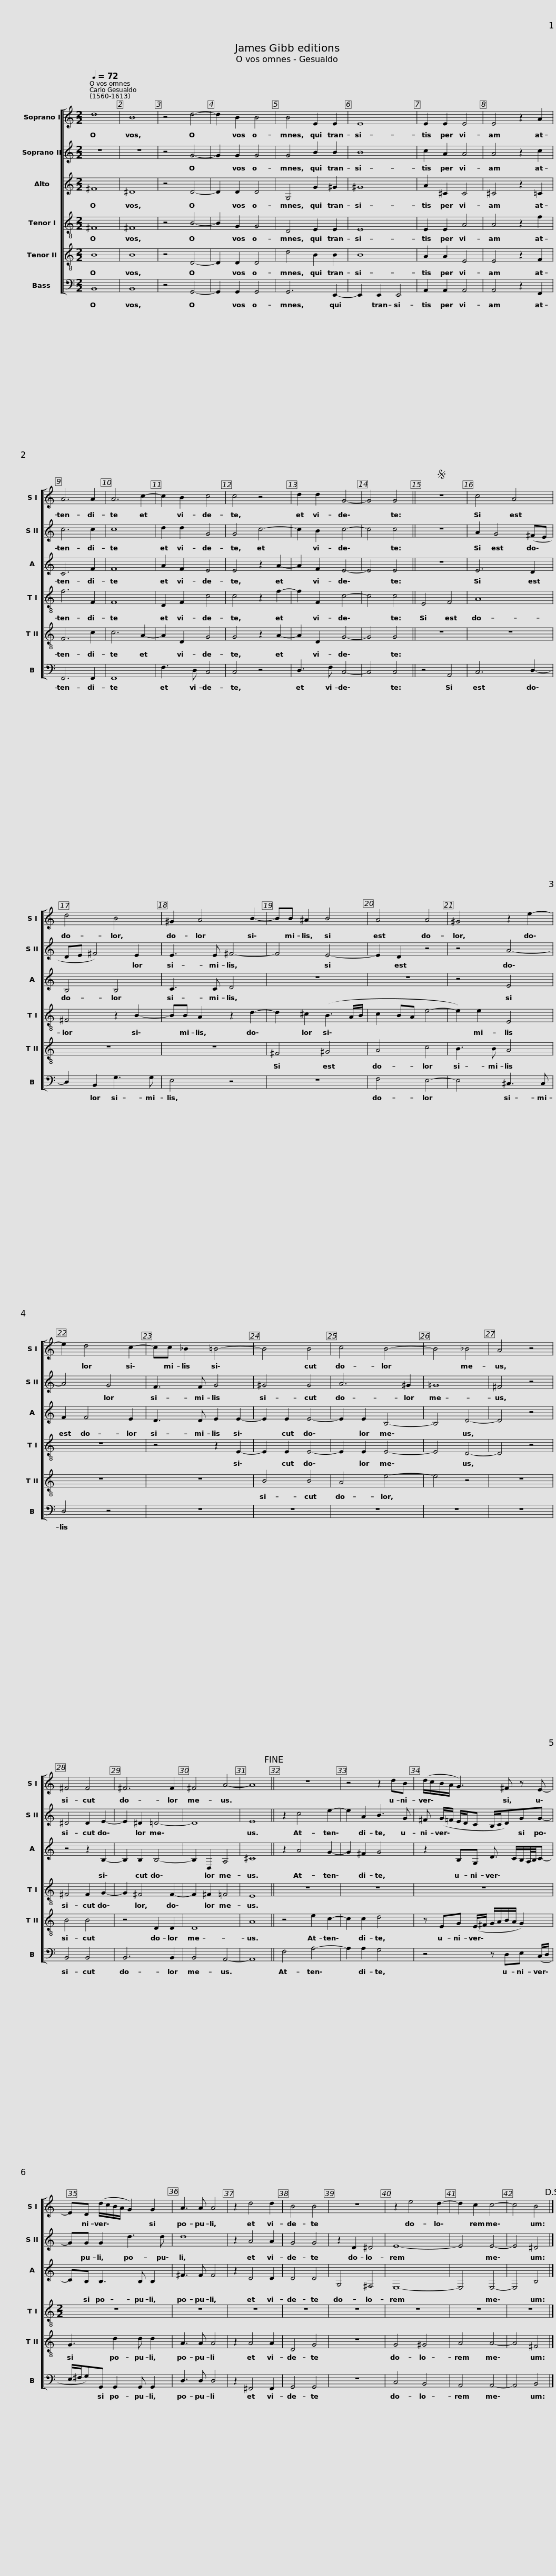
X:1
%%score [ 1 2 3 4 5 6 ]
L:1/8
Q:1/4=72
M:2/2
I:linebreak $
K:C
V:1 treble
V:2 treble
V:3 treble
V:4 treble-8
V:5 treble-8
V:6 bass
V:1
 d8 | B8 | z4 d4- | d2 B2 B4 | B4 E2 E2 | %5
 E8 | E2 E2 E4 |$ E4 z2 A2 | A6 A2 | A6 c2- | %10
 c2 B2 c4 | c4 z4 | d2 d2 G4- | G4 G4 ||$S z8 | %15
 c4 A4 | d4 B4 | ^G2 A4 B2- | BB ^A2 B4 | A4 A4 | %20
 ^G4 z2 e2- |$ e2 d4 c2- | cc _B2 =B4- | B4 B4 | c4 B4- | %25
 B4 _B4 | A4 z4 | ^F4 F4 |$ ^F6 F2 | ^F4 A4- | %30
 A8!fine! || z8 | z4 z2 dB |$ (d/c/B/A/ G3) ^F z E- |$ ED (d/c/B/A/ G2) G2 | %35
 A3 A A4 | z2 d4 d2 | B4 B4 | z8 | z2 e4 d2- | %40
 d2 c2 c4- | c4 B4!D.S.! |] %42
V:2
 z8 | z8 | z4 G4- | G2 G2 G4 | G4 B2 B2 | %5
 B8 | c2 A2 A4 |$ A4 z2 c2 | c6 c2 | c8 | %10
 d2 d2 G4 | G4 c4- | c2 B2 c4- | c4 c4 ||$ z8 | %15
 A2 G4 (^FE | DE ^F4) E2 | E3 E ^F4- | F4 E4- | E2 D2 z4 | %20
 z4 A4- |$ A4 G4 | F3 F G4 | ^G4 G4 | A6 ^G2 | %25
 !courtesy!=G8 | ^F4 z4 | ^D4 D2 E2- |$ E2 ^D2 =D4- | D8 | %30
 E8 || z2 c4 e2- | e2 A2 B3 G |$ ^F (G/=F/ E/D/C B,/C/D)GG- |$ GG G2 d3 d | %35
 d8 | z2 A4 A2 | G4 G4 | z2 D2 ^D4 | E8- | %40
 E4 E4- | E4 ^D4 |] %42
V:3
 ^F8 | ^D8 | z4 D4- | D2 D2 D4 | G,4 G2 ^G2 | %5
 ^G8 | A2 ^C2 C4 |$ ^C4 z2 =C2 | C6 F2 | F8 | %10
 A2 F2 E4 | E4 z2 A2- | A2 F2 E4- | E4 E4 ||$ z8 | %15
 E6 D2 | B,4 B,4 | C3 C D4 | z8 | z8 | %20
 z4 E4 |$ F2 F4 E2 | D3 D E2 E2- | E2 E2 E4- | E2 E2 B,4- | %25
 B,4 D4- | D4 z4 | z4 z2 B,2- |$ B,2 B,2 B,4- | B,2 D,2 A,4 | %30
 ^C8 || z2 A4 G2- | G2 ^F2 G4 |$ z2 B,G, D3/2 C/B,/A,/4B,/4C- |$ CB, B,3 B, B,2 | %35
 ^F3 F F4 | z2 D4 D2 | D4 D4 | G,4 ^F,4 | E,8- | %40
 E,4 E,4- | E,4 B,4 |] %42
V:4
 ^F8 | ^F8 | z4 B4- | B2 G2 G4 | D4 E2 E2 | %5
 E8 | E2 E2 A4 |$ A4 z2 f2 | f6 F2 | F8 | %10
 D2 F2 c4 | c4 z2 f2- | f2 F2 c4- | c4 c4 ||$ E4 F4 | %15
 A8 | ^F4 z2 B2- | BB A2 z2 d2- | d2 ^c2 (B3 A/B/ | c2 BA e4- | %20
 e2) e2 E4 |$ z8 | z4 z2 E2- | E2 E2 E4- | E2 E2 E4- | %25
 E4 D4- | D4 z4 | ^F4 F2 G2- |$ G2 ^F4 F2- | F2 ^F2 =F4 | %30
 E8 || z8 | z8 |$ z8 |$[M:2/2] z8 | %35
 z8 | z8 | z8 | z8 | z8 | %40
 z8 | z8 |] %42
V:5
 B8 | B8 | z4 D4- | D2 D2 D4 | d4 B2 B2 | %5
 B8 | A2 A2 E4 |$ E4 z2 F2 | F6 c2 | c6 A2- | %10
 A2 D2 G4 | G4 z2 A2- | A2 D2 G4- | G4 G4 ||$ z8 | %15
 z8 | z8 | z8 | ^F4 ^G4 | A4 c4 | %20
 B3 B A4 |$ z8 | z8 | B4 B4 | A4 e4- | %25
 e4 z4 | z8 | B4 B4 |$ z4 D2 D2 | D8 | %30
 A8 || z4 e2 c2- | c2 c2 d4 |$ z EG (E/^F/ G/A/B/A/ G2) |$ G3 d2 d d2 | %35
 A3 A A4 | z2 A4 A2 | D4 G4 | z8 | G4 ^G4 | %40
 A4 A4- | A4 ^F4 |] %42
V:6
 B,,8 | B,,8 | z4 G,,4- | G,,2 G,,2 G,,4 | G,,6 E,,2- | %5
 E,,2 E,,2 E,,4 | A,,2 A,,2 A,,4 |$ A,,4 z2 F,,2 | F,,6 F,,2 | F,,8 | %10
 F,3 D, C,4 | C,4 z4 | D,3 F, C,4- | C,4 C,4 ||$ z4 A,,4 | %15
 C,6 D,2- | D,2 B,,2 G,3 G, | E,4 z4 | z8 | F,4 E,4- | %20
 E,4 ^C,3 C, |$ D,4 z4 | z8 | z8 | z8 | %25
 z8 | z8 | B,,4 B,,4 |$ B,,6 B,,2 | B,,4 A,,4- | %30
 A,,8 || F,4 A,4- | A,2 A,2 G,4 |$ z4 z D,E, (C,/D,/ |$ E,/^F,/G,)G,, G,,2 G,, G,,2 | %35
 D,3 D, D,4 | z2 ^F,,4 F,,2 | G,,4 G,,4 | z8 | C,4 B,,4 | %40
 A,,4 A,,4- | A,,4 B,,4 |] %42
